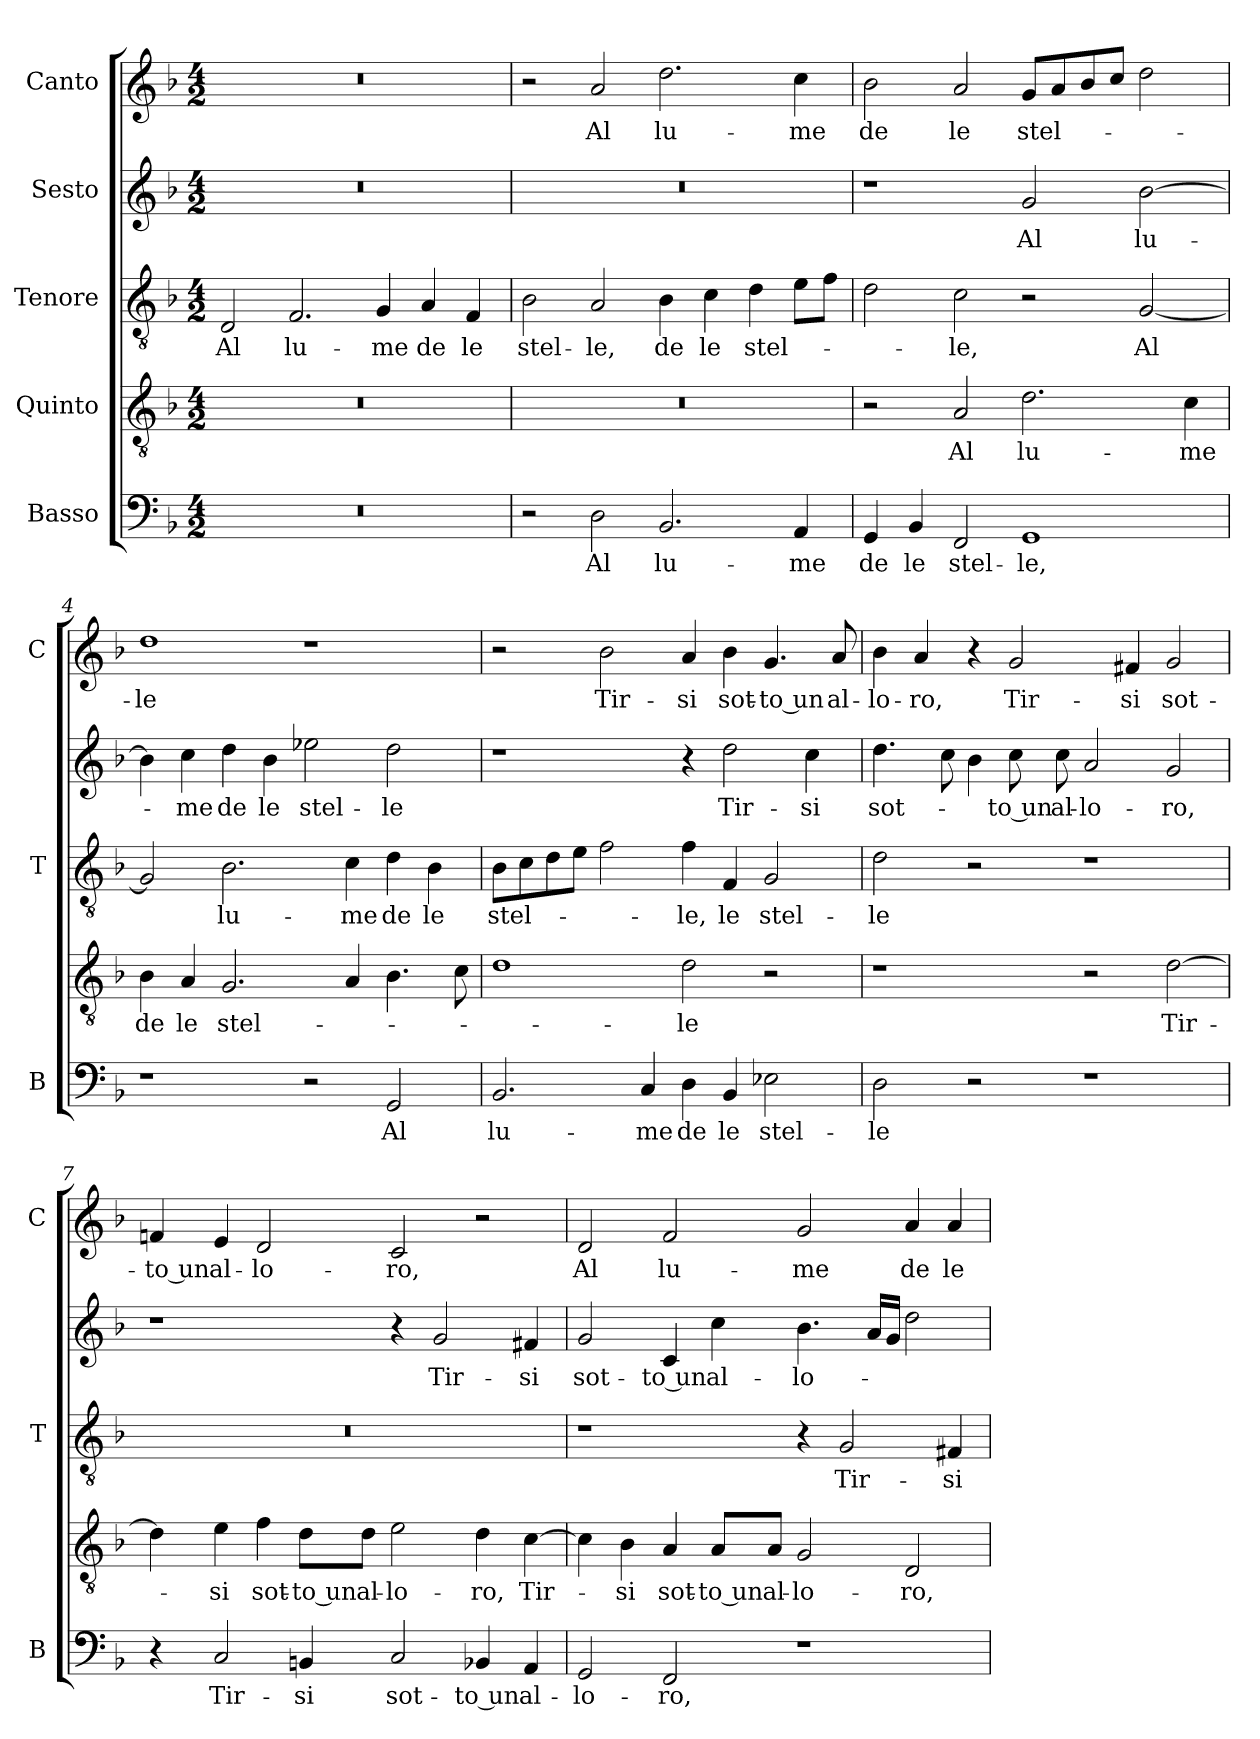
**kern	**text	**kern	**text	**kern	**text	**kern	**text	**kern	**text
*part5	*part5	*part4	*part4	*part3	*part3	*part2	*part2	*part1	*part1
*staff5	*staff5	*staff4	*staff4	*staff3	*staff3	*staff2	*staff2	*staff1	*staff1
*I"Basso	*	*I"Quinto	*	*I"Tenore	*	*I"Sesto	*	*I"Canto	*
*I'B	*	*	*	*I'T	*	*	*	*I'C	*
*clefF4	*	*clefGv2	*	*clefGv2	*	*clefG2	*	*clefG2	*
*k[b-]	*	*k[b-]	*	*k[b-]	*	*k[b-]	*	*k[b-]	*
*F:	*	*F:	*	*F:	*	*F:	*	*F:	*
*M4/2	*	*M4/2	*	*M4/2	*	*M4/2	*	*M4/2	*
=1	=1	=1	=1	=1	=1	=1	=1	=1	=1
0r	.	0r	.	2D	Al	0r	.	0r	.
.	.	.	.	2.F	lu-	.	.	.	.
.	.	.	.	4G	-me	.	.	.	.
.	.	.	.	4A	de	.	.	.	.
.	.	.	.	4F	le	.	.	.	.
=2	=2	=2	=2	=2	=2	=2	=2	=2	=2
2r	.	0r	.	2B-	stel-	0r	.	2r	.
2D	Al	.	.	2A	-le,	.	.	2a	Al
2.BB-	lu-	.	.	4B-	de	.	.	2.dd	lu-
.	.	.	.	4c	le	.	.	.	.
.	.	.	.	4d	stel-	.	.	.	.
4AA	-me	.	.	8eL	.	.	.	4cc	-me
.	.	.	.	8fJ	.	.	.	.	.
=3	=3	=3	=3	=3	=3	=3	=3	=3	=3
4GG	de	2r	.	2d	.	1r	.	2b-	de
4BB-	le	.	.	.	.	.	.	.	.
2FF	stel-	2A	Al	2c	-le,	.	.	2a	le
1GG	-le,	2.d	lu-	2r	.	2g	Al	8gL	stel-
.	.	.	.	.	.	.	.	8a	.
.	.	.	.	.	.	.	.	8b-	.
.	.	.	.	.	.	.	.	8ccJ	.
.	.	.	.	[2G	Al	[2b-	lu-	2dd	.
.	.	4c	-me	.	.	.	.	.	.
=4	=4	=4	=4	=4	=4	=4	=4	=4	=4
1r	.	4B-	de	2G]	.	4b-]	.	1dd	-le
.	.	4A	le	.	.	4cc	-me	.	.
.	.	2.G	stel-	2.B-	lu-	4dd	de	.	.
.	.	.	.	.	.	4b-	le	.	.
2r	.	.	.	.	.	2ee-X	stel-	1r	.
.	.	4A	.	4c	-me	.	.	.	.
2GG	Al	4.B-	.	4d	de	2dd	-le	.	.
.	.	.	.	4B-	le	.	.	.	.
.	.	8c	.	.	.	.	.	.	.
=5	=5	=5	=5	=5	=5	=5	=5	=5	=5
2.BB-	lu-	1d	.	8B-L	stel-	1r	.	2r	.
.	.	.	.	8c	.	.	.	.	.
.	.	.	.	8d	.	.	.	.	.
.	.	.	.	8eJ	.	.	.	.	.
.	.	.	.	2f	.	.	.	2b-	Tir-
4C	-me	.	.	.	.	.	.	.	.
4D	de	2d	-le	4f	-le,	4r	.	4a	-si
4BB-	le	.	.	4F	le	2dd	Tir-	4b-	sot-
2E-X	stel-	2r	.	2G	stel-	.	.	4.g	-to un
.	.	.	.	.	.	4cc	-si	.	.
.	.	.	.	.	.	.	.	8a	al-
=6	=6	=6	=6	=6	=6	=6	=6	=6	=6
2D	-le	1r	.	2d	-le	4.dd	sot-	4b-	-lo-
.	.	.	.	.	.	.	.	4a	-ro,
.	.	.	.	.	.	8cc	.	.	.
2r	.	.	.	2r	.	4b-	.	4r	.
.	.	.	.	.	.	8cc	-to un	2g	Tir-
.	.	.	.	.	.	8cc	al-	.	.
1r	.	2r	.	1r	.	2a	-lo-	.	.
.	.	.	.	.	.	.	.	4f#X	-si
.	.	[2d	Tir-	.	.	2g	-ro,	2g	sot-
=7	=7	=7	=7	=7	=7	=7	=7	=7	=7
4r	.	4d]	.	0r	.	1r	.	4fn	-to un
2C	Tir-	4e	-si	.	.	.	.	4e	al-
.	.	4f	sot-	.	.	.	.	2d	-lo-
4BBn	-si	8d\L	-to un	.	.	.	.	.	.
.	.	8d\J	al-	.	.	.	.	.	.
2C	sot-	2e	-lo-	.	.	4r	.	2c	-ro,
.	.	.	.	.	.	2g	Tir-	.	.
4BB-X	-to un	4d	-ro,	.	.	.	.	2r	.
4AA	al-	[4c	Tir-	.	.	4f#X	-si	.	.
=8	=8	=8	=8	=8	=8	=8	=8	=8	=8
2GG	-lo-	4c]	.	1r	.	2g	sot-	2d	Al
.	.	4B-	-si	.	.	.	.	.	.
2FF	-ro,	4A	sot-	.	.	4c	-to un	2f	lu-
.	.	8A/L	-to un	.	.	4cc	al-	.	.
.	.	8A/J	al-	.	.	.	.	.	.
1r	.	2G	-lo-	4r	.	4.b-	-lo-	2g	-me
.	.	.	.	2G	Tir-	.	.	.	.
.	.	.	.	.	.	16aLL	.	.	.
.	.	.	.	.	.	16gJJ	.	.	.
.	.	2D	-ro,	.	.	2dd	.	4a	de
.	.	.	.	4F#X	-si	.	.	4a	le
=	=	=	=	=	=	=	=	=	=
*-	*-	*-	*-	*-	*-	*-	*-	*-	*-
